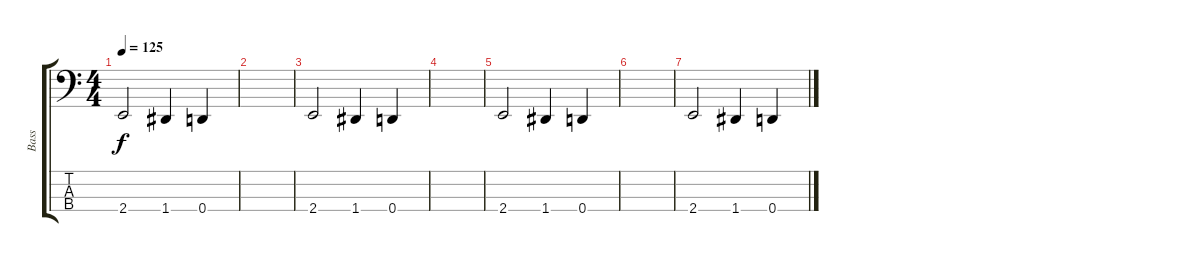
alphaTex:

\track ("Bass" "Bass") {instrument electricbassfinger}
\staff {score tabs}
\tuning (G2 D2 A1 D1) {hide}
\ts (4 4)
\tempo 125
\clef f4
\ks c
2.4.2{dy f} 1.4.4 0.4.4 |
|
2.4.2 1.4.4 0.4.4 |
|
2.4.2 1.4.4 0.4.4 |
|
2.4.2 1.4.4 0.4.4
